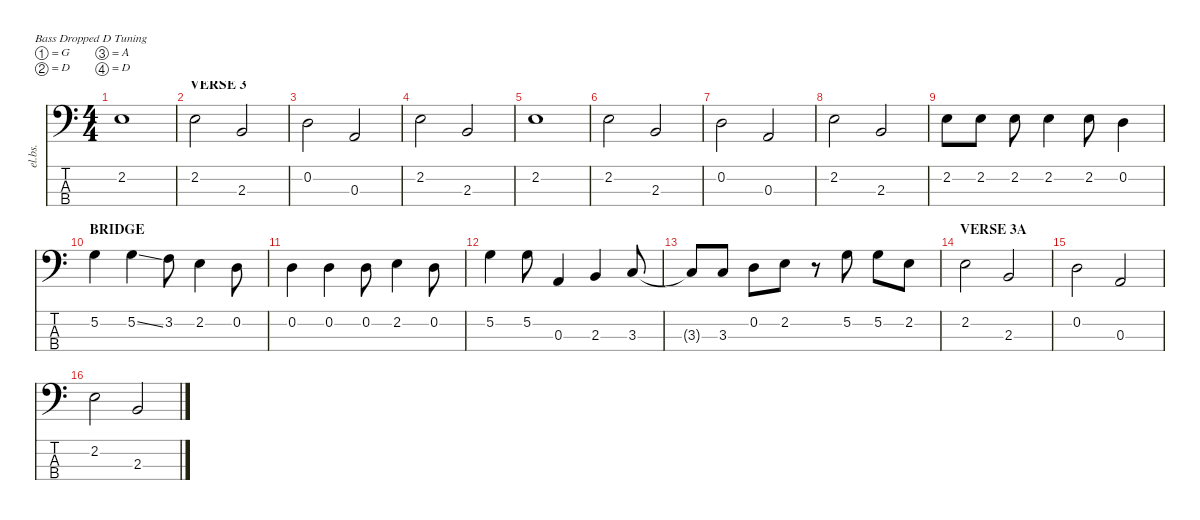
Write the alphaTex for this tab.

\defaultSystemsLayout 4
\hideDynamics
\bracketExtendMode nobrackets
\otherSystemsTrackNameOrientation horizontal
\track ("Bass" "el.bs.") {defaultSystemsLayout 8 instrument electricbassfinger}
\staff {score tabs}
\tuning (G2 D2 A1 D1)
\ts (4 4)
\tempo (127 hide)
\clef f4
\ks c
2.2.1{dy f beam Down} |
\section ("" "VERSE 3")
2.2.2{beam Down} 2.3.2{beam Up} |
0.2.2{beam Down} 0.3.2{beam Up} |
2.2.2{beam Down} 2.3.2{beam Up} |
2.2.1{beam Down} |
2.2.2{beam Down} 2.3.2{beam Up} |
0.2.2{beam Down} 0.3.2{beam Up} |
2.2.2{beam Down} 2.3.2{beam Up} |
2.2.8{beam Down} 2.2.8{beam Down} 2.2.8{beam Down} 2.2.4{beam Down} 2.2.8{beam Down} 0.2.4{beam Down} |
\section ("" "BRIDGE")
\tempo (128 hide)
5.2.4{beam Down} 5.2{ss}.4{beam Down} 3.2.8{beam Down} 2.2.4{beam Down} 0.2.8{beam Down} |
0.2.4{beam Down} 0.2.4{beam Down} 0.2.8{beam Down} 2.2.4{beam Down} 0.2.8{beam Down} |
5.2.4{beam Down} 5.2.8{beam Down} 0.3.4{beam Up} 2.3.4{beam Up} 3.3.8{beam Up} |
3.3{t}.8{beam Up} 3.3.8{beam Up} 0.2.8{beam Down} 2.2.8{beam Down} r.8{beam Down} 5.2.8{beam Down} 5.2.8{beam Down} 2.2.8{beam Down} |
\section ("" "VERSE 3A")
2.2.2{beam Down} 2.3.2{beam Up} |
0.2.2{beam Down} 0.3.2{beam Up} |
2.2.2{beam Down} 2.3.2{beam Up}
